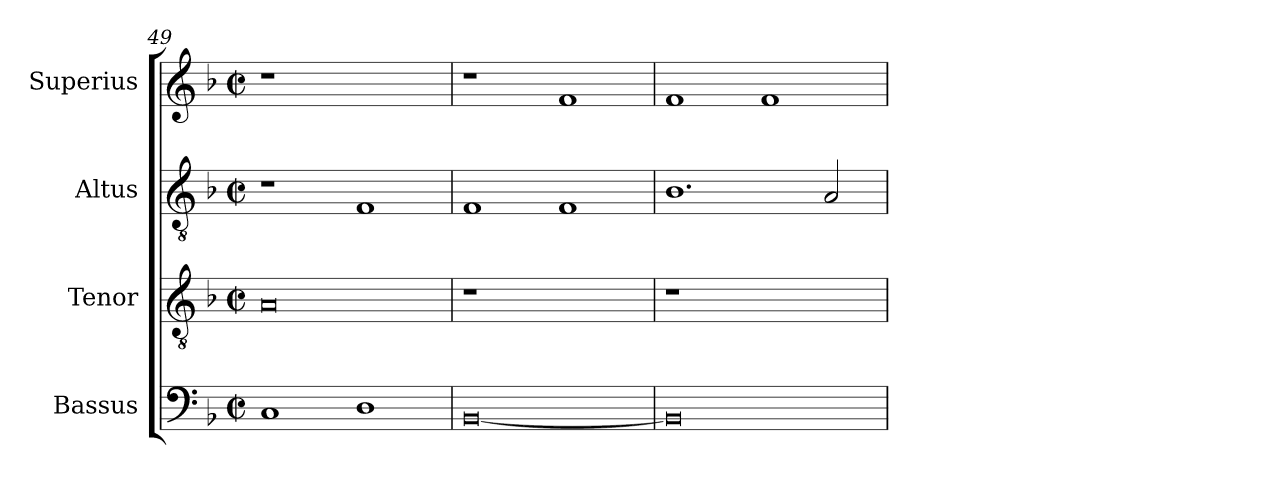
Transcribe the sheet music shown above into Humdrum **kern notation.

**kern	**kern	**kern	**kern
*part4	*part3	*part2	*part1
*staff4	*staff3	*staff2	*staff1
*I"Bassus	*I"Tenor	*I"Altus	*I"Superius
*I'B.	*I'T.	*	*I'S.
*clefF4	*clefGv2	*clefGv2	*clefG2
*	*ITrd7c12	*ITrd7c12	*
*k[b-]	*k[b-]	*k[b-]	*k[b-]
*F:	*F:	*F:	*F:
*M2/2	*M2/2	*M2/2	*M2/2
*met(c|)	*met(c|)	*met(c|)	*met(c|)
=49	=49	=49	=49
!	!	!	!LO:N:vis=1
1Ci	0AAi	1r	1r
1Di	.	1FFi	1ryy
!!LO:LB:g=z
=50	=50	=50	=50
!	!LO:N:vis=1	!	!
[<0BB-i	1r	1FFi	1r
.	1ryy	1FFi	1fi
=51	=51	=51	=51
!	!LO:N:vis=1	!	!
0BB-i]	1r	1.BB-i	1fi
.	1ryy	.	1fi
.	.	2AAi/	.
=	=	=	=
*-	*-	*-	*-
